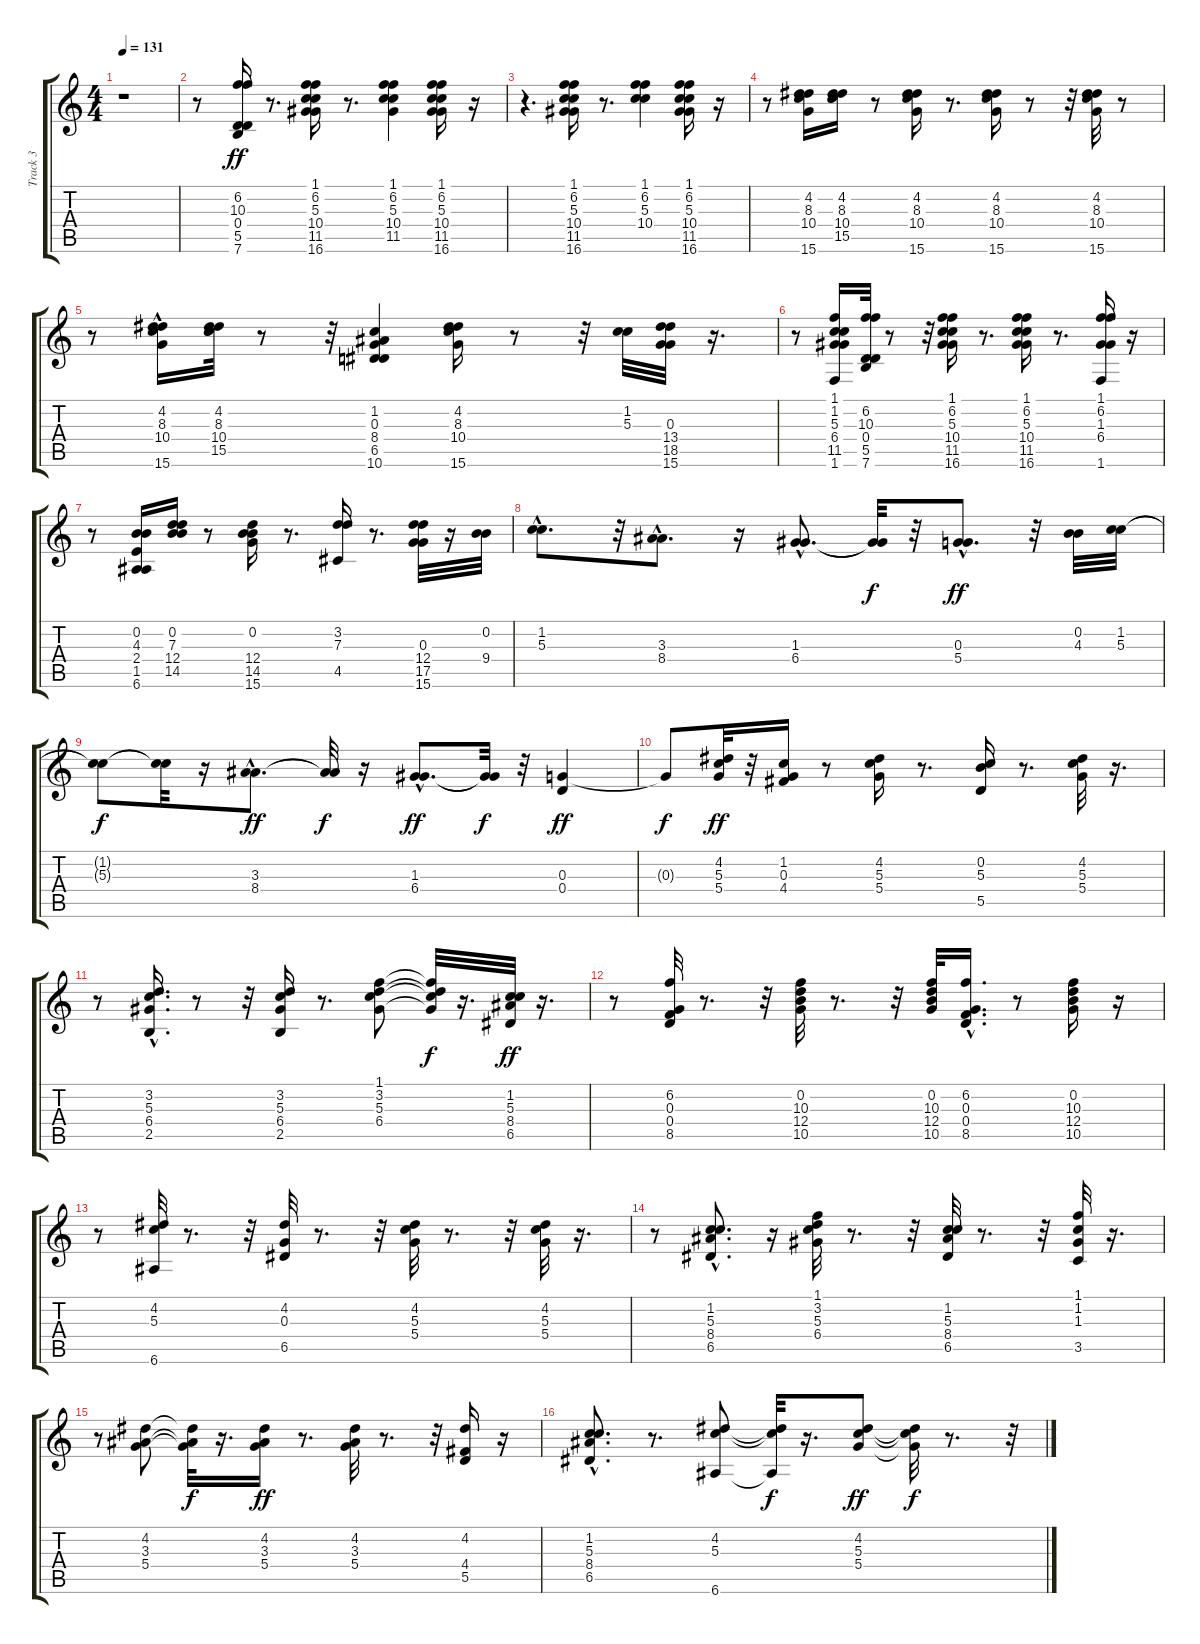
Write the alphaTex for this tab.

\track ("Track 3" "Track 3") {instrument acousticguitarsteel}
\staff {score tabs}
\tuning (E4 B3 G3 D3 A2 E2) {hide}
\ts (4 4)
\tempo 131
\clef g2
\ks c
r.1{dy ff instrument acousticguitarsteel} |
r.8 (6.2 10.3 0.4 5.5 7.6).16 r.8{d} (1.1 6.2 5.3 10.4 11.5 16.6).16 r.8{d} (1.1 6.2 5.3 10.4 11.5).4 (1.1 6.2 5.3 10.4 11.5 16.6).16 r.16 |
r.4{d} (1.1 6.2 5.3 10.4 11.5 16.6).16 r.8{d} (1.1 6.2 5.3 10.4).4 (1.1 6.2 5.3 10.4 11.5 16.6).16 r.16 |
r.8 (4.2 8.3 10.4 15.6).16 (4.2 8.3 10.4 15.5).16 r.8 (4.2 8.3 10.4 15.6).16 r.8{d} (4.2 8.3 10.4 15.6).16 r.8 r.32 (4.2 8.3 10.4 15.6).32 r.8 |
r.8 (4.2 8.3 10.4 15.6{hac}).16 (4.2 8.3 10.4 15.5).32 r.8 r.32 (1.2 0.3 8.4 6.5 10.6).4 (4.2 8.3 10.4 15.6).16 r.8 r.32 (1.2 5.3).32 (0.3 13.4 18.5 15.6).32 r.16{d} |
r.8 (1.1 1.2 5.3 6.4 11.5 1.6).16 (6.2 10.3 0.4 5.5 7.6).32 r.8 r.32 (1.1 6.2 5.3 10.4 11.5 16.6).16 r.8{d} (1.1 6.2 5.3 10.4 11.5 16.6).16 r.8{d} (1.1 6.2 1.3 6.4 1.6).16 r.16 |
r.8 (0.2 4.3 2.4 1.5 6.6).16 (0.2 7.3 12.4 14.5).16 r.8 (0.2 12.4 14.5 15.6).16 r.8{d} (3.2 7.3 4.5).16 r.8{d} (0.3 12.4 17.5 15.6).32 r.16 (0.2 9.4).32 |
(1.2{hac} 5.3{hac}).8{d} r.32 (3.3{hac} 8.4{hac}).8{d} r.16 (1.3{hac} 6.4{hac}).8{d} (1.3{t} 6.4{t}).32{dy f} r.32 (0.3{hac} 5.4{hac}).8{d dy ff} r.32 (0.2 4.3).32 (1.2 5.3).32 |
(1.2{t} 5.3{t}).8{dy f} (1.2{t} 5.3{t}).32 r.16 (3.3{hac} 8.4{hac}).8{d dy ff} (3.3{t} 8.4{t}).32{dy f} r.16 (1.3{hac} 6.4{hac}).8{d dy ff} (1.3{t} 6.4{t}).32{dy f} r.32 (0.3 0.4).4{dy ff} |
0.3{t}.8{dy f} (4.2 5.3 5.4).32{dy ff} r.32 (1.2 0.3 4.4).16 r.8 (4.2 5.3 5.4).16 r.8{d} (0.2 5.3 5.5).16 r.8{d} (4.2 5.3 5.4).32 r.16{d} |
r.8 (3.2{hac} 5.3{hac} 6.4{hac} 2.5{hac}).16{d} r.8 r.32 (3.2 5.3 6.4 2.5).16 r.8{d} (1.1 3.2 5.3 6.4).8 (1.1{t} 3.2{t} 5.3{t} 6.4{t}).32{dy f} r.16{d} (1.2 5.3 8.4 6.5).32{dy ff} r.16{d} |
r.8 (6.2 0.3 0.4 8.5).32 r.8{d} r.32 (0.2 10.3 12.4 10.5).32 r.8{d} r.32 (0.2 10.3 12.4 10.5).32 (6.2{hac} 0.3{hac} 0.4 8.5).16{d} r.8 (0.2 10.3 12.4 10.5).16 r.16 |
r.8 (4.2 5.3 6.6).32 r.8{d} r.32 (4.2 0.3 6.5).32 r.8{d} r.32 (4.2 5.3 5.4).32 r.8{d} r.32 (4.2 5.3 5.4).32 r.16{d} |
r.8 (1.2{hac} 5.3 8.4{hac} 6.5{hac}).8{d} r.16 (1.1 3.2 5.3 6.4).32 r.8{d} r.32 (1.2 5.3 8.4 6.5).32 r.8{d} r.32 (1.1 1.2 1.3 3.5).32 r.16{d} |
r.8 (4.2 3.3 5.4).8 (4.2{t} 3.3{t} 5.4{t}).32{dy f} r.16{d} (4.2 3.3 5.4).16{dy ff} r.8{d} (4.2 3.3 5.4).32 r.8{d} r.32 (4.2 4.4 5.5).16 r.16 |
(1.2 5.3 8.4{hac} 6.5{hac}).8{d} r.8{d} (4.2 5.3 6.6).8 (4.2{t} 5.3{t} 6.6{t}).32{dy f} r.16{d} (4.2 5.3 5.4).8{dy ff} (4.2{t} 5.3{t} 5.4{t}).32{dy f} r.8{d} r.32
